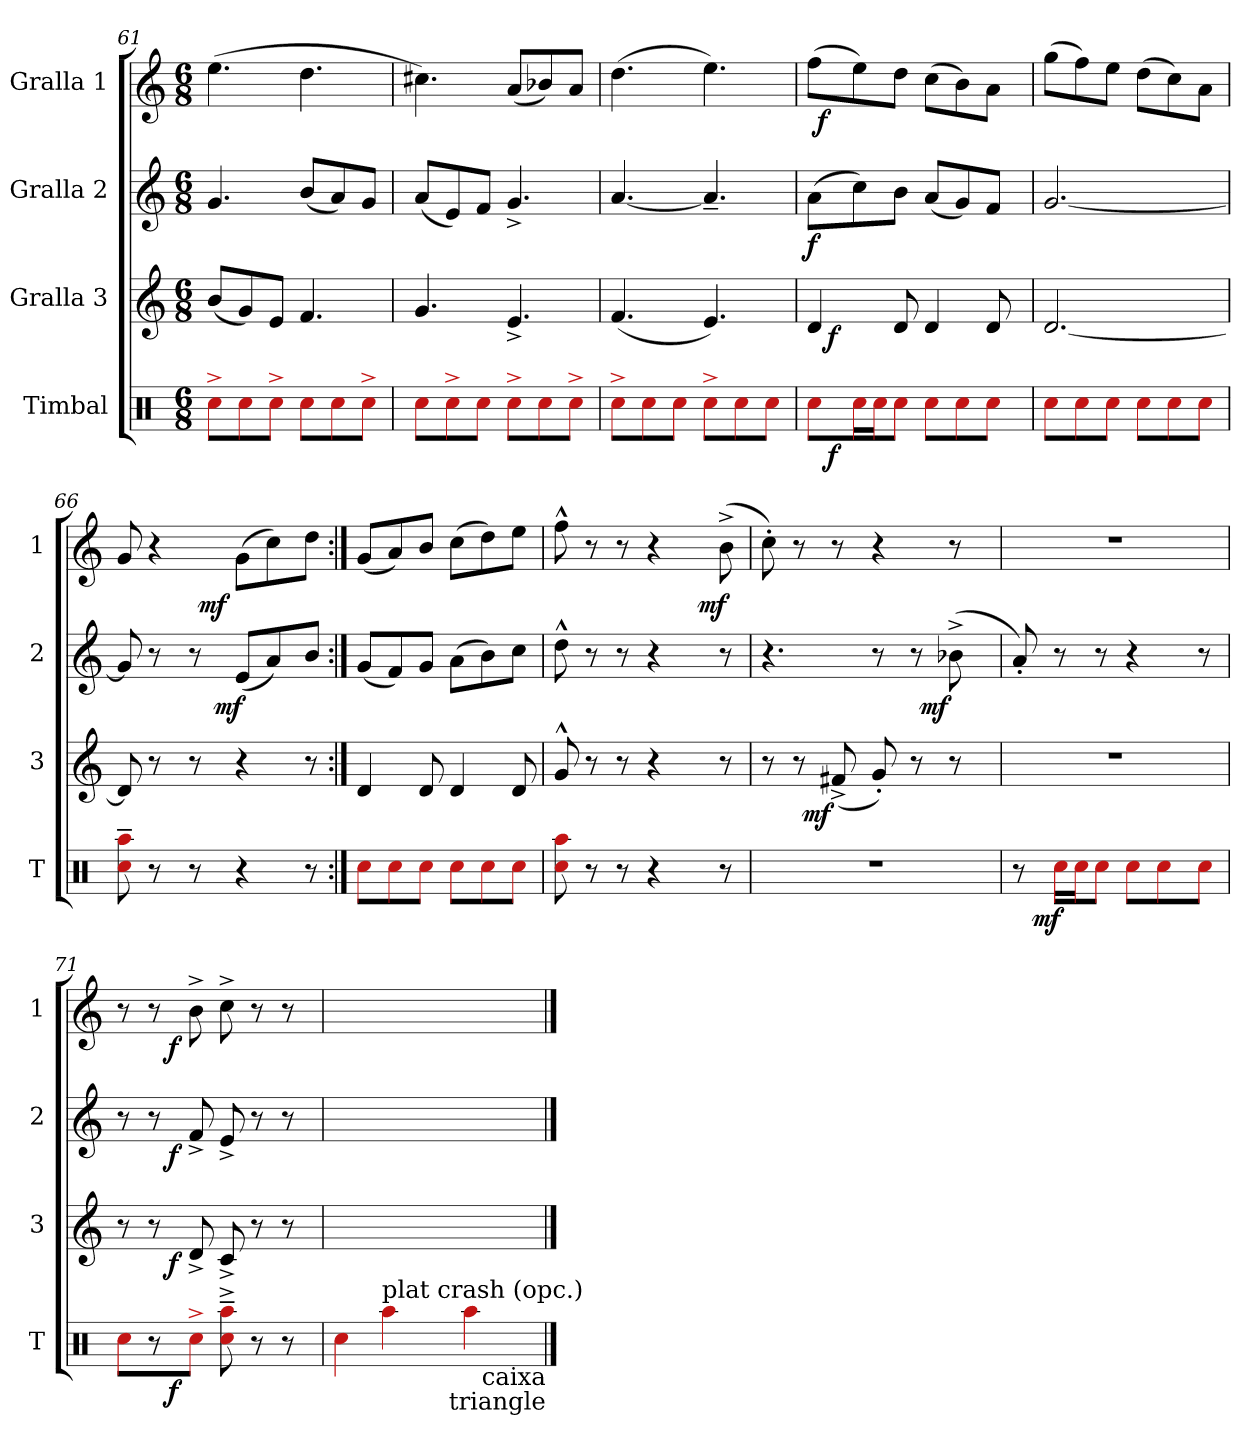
**kern	**dynam	**kern	**dynam	**kern	**dynam	**kern	**dynam
*part4	*part4	*part3	*part3	*part2	*part2	*part1	*part1
*staff4	*staff4	*staff3	*staff3	*staff2	*staff2	*staff1	*staff1
*I"Timbal	*	*I"Gralla 3	*	*I"Gralla 2	*	*I"Gralla 1	*
*I'T	*	*I'3	*	*I'2	*	*I'1	*
*clefX	*	*clefG2	*	*clefG2	*	*clefG2	*
*k[]	*	*k[]	*	*k[]	*	*k[]	*
*M6/8	*	*M6/8	*	*M6/8	*	*M6/8	*
=61	=61	=61	=61	=61	=61	=61	=61
8cc^\L	.	(<8b/L	.	4.g/	.	(>4.ee\	.
8cc\	.	8g/)	.	.	.	.	.
8cc^\J	.	8e/J	.	.	.	.	.
8cc\L	.	4.f/	.	(<8b/L	.	4.dd\	.
8cc\	.	.	.	8a/)	.	.	.
8cc^\J	.	.	.	8g/J	.	.	.
!!LO:LB:g=z
=62	=62	=62	=62	=62	=62	=62	=62
8cc\L	.	4.g/	.	(<8a/L	.	4.cc#X\)	.
8cc^\	.	.	.	8e/)	.	.	.
8cc\J	.	.	.	8f/J	.	.	.
8cc^\L	.	4.e^/	.	4.g^/	.	(<8a/L	.
8cc\	.	.	.	.	.	8b-X/)	.
8cc^\J	.	.	.	.	.	8a/J	.
=63	=63	=63	=63	=63	=63	=63	=63
8cc^\L	.	(<4.f/	.	[4.a/	.	(>4.dd\	.
8cc\	.	.	.	.	.	.	.
8cc\J	.	.	.	.	.	.	.
8cc^\L	.	4.e/)	.	4.a~/]	.	4.ee\)	.
8cc\	.	.	.	.	.	.	.
8cc\J	.	.	.	.	.	.	.
=64	=64	=64	=64	=64	=64	=64	=64
!	!	!	!	!	!LO:DY:b	!	!
*^	*	*^	*	*	*	*^	*
8cc\L	24ryy	.	4d/	24ryy	.	(>8a\L	f	(>8ff\L	48ryy	.
!	!	!	!	!	!	!	!	!	!	!LO:DY:b
.	.	.	.	.	.	.	.	.	3%2ryy	f
!	!	!LO:DY:b	!	!	!LO:DY:b	!	!	!	!	!
.	3%2ryy	f	.	3%2ryy	f	.	.	.	.	.
16cc\L	.	.	.	.	.	8cc\)	.	8ee\)	.	.
16cc\J	.	.	.	.	.	.	.	.	.	.
8cc\J	.	.	8d/	.	.	8b\J	.	8dd\J	.	.
8cc\L	.	.	4d/	.	.	(<8a/L	.	(>8cc\L	.	.
8cc\	.	.	.	.	.	8g/)	.	8b\)	.	.
8cc\J	.	.	8d/	.	.	8f/J	.	8a\J	.	.
.	.	.	.	.	.	.	.	.	24.ryy	.
.	24ryy	.	.	24ryy	.	.	.	.	.	.
*v	*v	*	*	*	*	*	*	*v	*v	*
*	*	*v	*v	*	*	*	*	*
=65	=65	=65	=65	=65	=65	=65	=65
8cc\L	.	[2.d/	.	[2.g/	.	(>8gg\L	.
8cc\	.	.	.	.	.	8ff\)	.
8cc\J	.	.	.	.	.	8ee\J	.
8cc\L	.	.	.	.	.	(>8dd\L	.
8cc\	.	.	.	.	.	8cc\)	.
8cc\J	.	.	.	.	.	8a\J	.
=66	=66	=66	=66	=66	=66	=66	=66
*	*	*	*	*^	*	*^	*
8cc\~ 8aa\~	.	8d/]	.	8g/]	4ryy	.	8g/	6ryy	.
8r	.	8r	.	8r	.	.	4r	.	.
.	.	.	.	.	.	.	.	12ryy	.
8r	.	8r	.	8r	16ryy	.	.	48ryy	.
!	!	!	!	!	!	!	!	!	!LO:DY:b
.	.	.	.	.	.	.	.	3ryy	mf
!	!	!	!	!	!	!LO:DY:b	!	!	!
.	.	.	.	.	4..ryy	mf	.	.	.
4r	.	4r	.	(<8e/L	.	.	(>8g\L	.	.
.	.	.	.	8a/)	.	.	8cc\)	.	.
.	.	.	.	.	.	.	.	12..ryy	.
8r	.	8r	.	8b/J	.	.	8dd\J	.	.
*	*	*	*	*v	*v	*	*	*	*
*	*	*	*	*	*	*v	*v	*
=67:|!	=67:|!	=67:|!	=67:|!	=67:|!	=67:|!	=67:|!	=67:|!
8cc\L	.	4d/	.	(<8g/L	.	(<8g/L	.
8cc\	.	.	.	8f/)	.	8a/)	.
8cc\J	.	8d/	.	8g/J	.	8b/J	.
8cc\L	.	4d/	.	(>8a\L	.	(>8cc\L	.
8cc\	.	.	.	8b\)	.	8dd\)	.
8cc\J	.	8d/	.	8cc\J	.	8ee\J	.
!!LO:PB:g=z
=68	=68	=68	=68	=68	=68	=68	=68
*	*	*	*	*	*	*^	*
8cc\ 8aa\	.	8g^^/	.	8dd^^\	.	8ff^^\	2ryy	.
8r	.	8r	.	8r	.	8r	.	.
8r	.	8r	.	8r	.	8r	.	.
4r	.	4r	.	4r	.	4r	.	.
.	.	.	.	.	.	.	16ryy	.
!	!	!	!	!	!	!	!	!LO:DY:b
.	.	.	.	.	.	.	8.ryy	mf
8r	.	8r	.	8r	.	(>8b^\	.	.
*	*	*	*	*	*	*v	*v	*
=69	=69	=69	=69	=69	=69	=69	=69
*	*	*^	*	*^	*	*	*
2.r	.	8r	12..ryy	.	4.r	3ryy	.	8cc'\)	.
.	.	8r	.	.	.	.	.	8r	.
!	!	!	!	!LO:DY:b	!	!	!	!	!
.	.	.	3ryy	mf	.	.	.	.	.
.	.	(<8f#X^/	.	.	.	.	.	8r	.
.	.	.	.	.	.	6ryy	.	.	.
.	.	8g'/)	.	.	8r	.	.	4r	.
.	.	.	6ryy	.	.	.	.	.	.
.	.	8r	.	.	8r	48ryy	.	.	.
!	!	!	!	!	!	!	!LO:DY:b	!	!
.	.	.	.	.	.	6ryy	mf	.	.
.	.	8r	.	.	(>8b-X^\	.	.	8r	.
.	.	.	12ryy	.	.	.	.	.	.
.	.	.	.	.	.	24.ryy	.	.	.
.	.	.	48ryy	.	.	.	.	.	.
*	*	*v	*v	*	*	*	*	*	*
*	*	*	*	*v	*v	*	*	*
=70	=70	=70	=70	=70	=70	=70	=70
*^	*	*	*	*	*	*	*
8r	16ryy	.	2.r	.	8a'/)	.	2.r	.
!	!	!LO:DY:b	!	!	!	!	!	!
.	2ryy	mf	.	.	.	.	.	.
16cc\LL	.	.	.	.	8r	.	.	.
16cc\J	.	.	.	.	.	.	.	.
8cc\J	.	.	.	.	8r	.	.	.
8cc\L	.	.	.	.	4r	.	.	.
8cc\	.	.	.	.	.	.	.	.
.	8.ryy	.	.	.	.	.	.	.
8cc\J	.	.	.	.	8r	.	.	.
=71	=71	=71	=71	=71	=71	=71	=71	=71
*	*	*	*^	*	*^	*	*^	*
8cc\L	8.ryy	.	8r	8.ryy	.	8r	8.ryy	.	8r	8.ryy	.
8r	.	.	8r	.	.	8r	.	.	8r	.	.
!	!	!LO:DY:b	!	!	!LO:DY:b	!	!	!LO:DY:b	!	!	!LO:DY:b
.	2ryy	f	.	2ryy	f	.	2ryy	f	.	2ryy	f
8cc^\J	.	.	8d^/	.	.	8f^/	.	.	8b^\	.	.
8cc\~^ 8aa\~^	.	.	8c^/	.	.	8e^/	.	.	8cc^\	.	.
8r	.	.	8r	.	.	8r	.	.	8r	.	.
8r	.	.	8r	.	.	8r	.	.	8r	.	.
.	16ryy	.	.	16ryy	.	.	16ryy	.	.	16ryy	.
*v	*v	*	*	*	*	*v	*v	*	*v	*v	*
*	*	*v	*v	*	*	*	*	*
=72	=72	=72	=72	=72	=72	=72	=72
4cc\	.	2.ryy	.	2.ryy	.	2.ryy	.
!LO:TX:a:t=plat crash (opc.)	!	!	!	!	!	!	!
4aa\	.	.	.	.	.	.	.
4aa\	.	.	.	.	.	.	.
!LO:TX:b:t=caixa	!	!	!	!	!	!	!
!LO:TX:b:t=triangle	!	!	!	!	!	!	!
==	==	==	==	==	==	==	==
*-	*-	*-	*-	*-	*-	*-	*-
